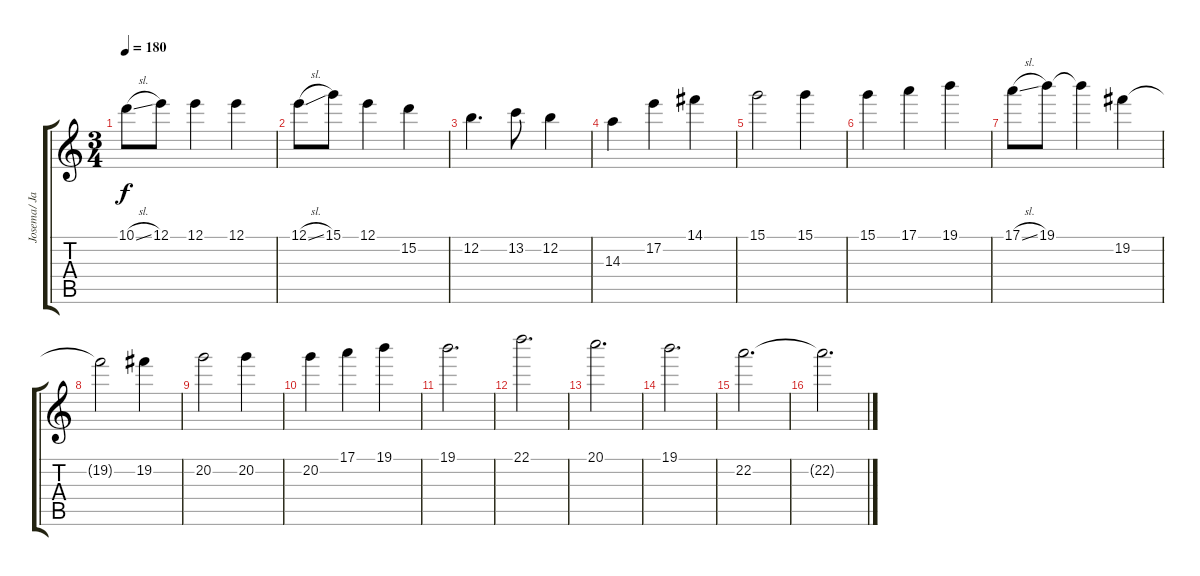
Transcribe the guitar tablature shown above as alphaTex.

\track ("Josema/ Javi (Morphwiz)" "Josema/ Ja") {instrument flute}
\staff {score tabs}
\tuning (E5 B4 G4 D4 A3 E3) {hide}
\ts (3 4)
\tempo 180
\clef g2
\ks c
10.1{sl}.8{dy f} 12.1.8 12.1.4 12.1.4 |
12.1{sl}.8 15.1.8 12.1.4 15.2.4 |
12.2.4{d} 13.2.8 12.2.4 |
14.3.4 17.2.4 14.1.4 |
15.1.2 15.1.4 |
15.1.4 17.1.4 19.1.4 |
17.1{sl}.8 19.1.8 19.1{t}.4 19.2.4 |
19.2{t}.2 19.2.4 |
20.2.2 20.2.4 |
20.2.4 17.1.4 19.1.4 |
19.1.2{d} |
22.1.2{d} |
20.1.2{d} |
19.1.2{d} |
22.2.2{d} |
22.2{t}.2{d}
